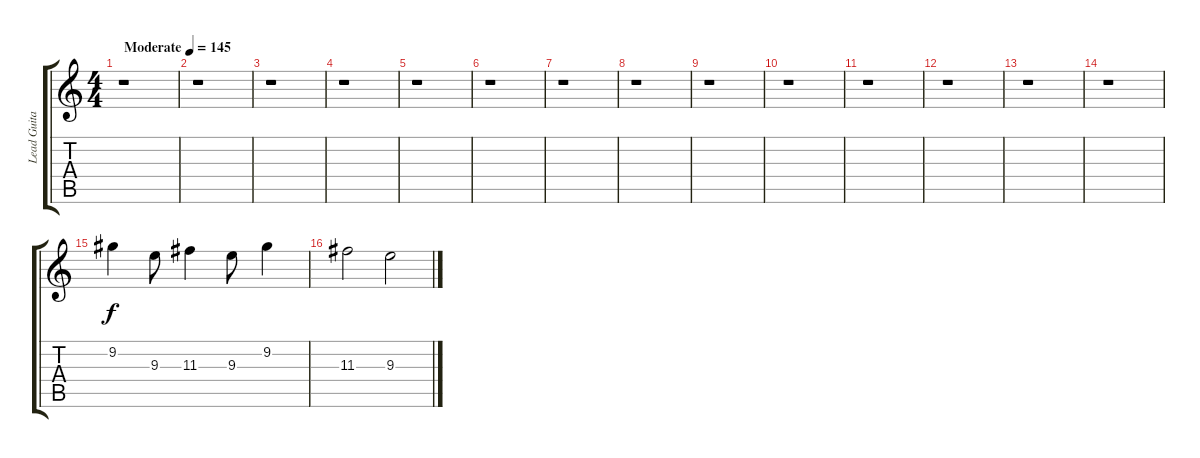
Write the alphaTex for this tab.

\track ("Lead Guitar (Nick)" "Lead Guita") {instrument distortionguitar}
\staff {score tabs}
\tuning (E4 B3 G3 D3 A2 E2) {hide}
\ts (4 4)
\tempo (145 "Moderate")
\clef g2
\ks c
r.1{dy f instrument distortionguitar} |
r.1 |
r.1 |
r.1 |
r.1 |
r.1 |
r.1 |
r.1 |
r.1 |
r.1 |
r.1 |
r.1 |
r.1 |
r.1 |
9.2.4 9.3.8 11.3.4 9.3.8 9.2.4 |
11.3.2 9.3.2
